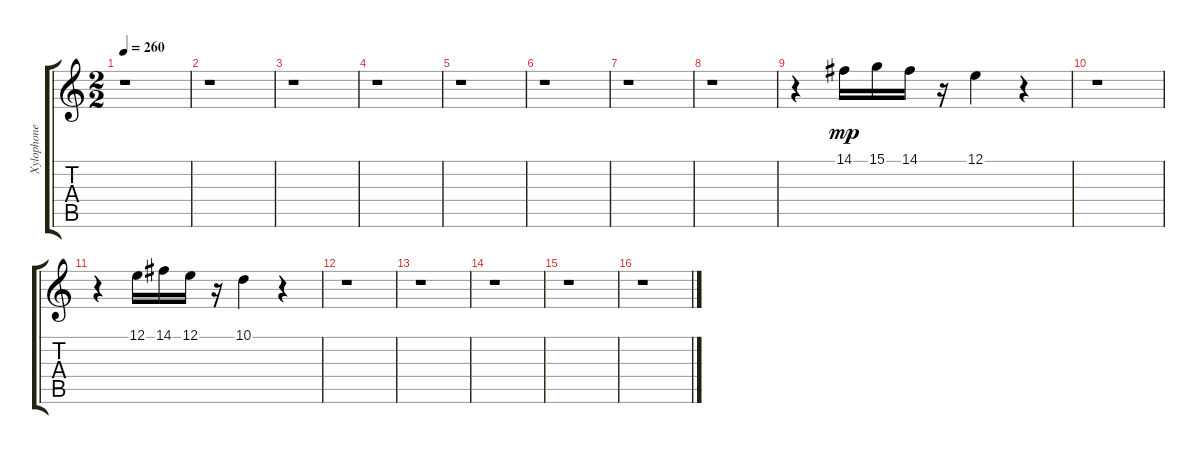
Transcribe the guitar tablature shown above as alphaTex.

\track ("Xylophone" "Xylophone") {instrument xylophone}
\staff {score tabs}
\tuning (E4 B3 G3 D3 A2 E2) {hide}
\ts (2 2)
\tempo 260
\clef g2
\ks c
r.1{dy mp} |
r.1 |
r.1 |
r.1 |
r.1 |
r.1 |
r.1 |
r.1 |
r.4 14.1.16 15.1.16 14.1.16 r.16 12.1.4 r.4 |
r.1 |
r.4 12.1.16 14.1.16 12.1.16 r.16 10.1.4 r.4 |
r.1 |
r.1 |
r.1 |
r.1 |
r.1
